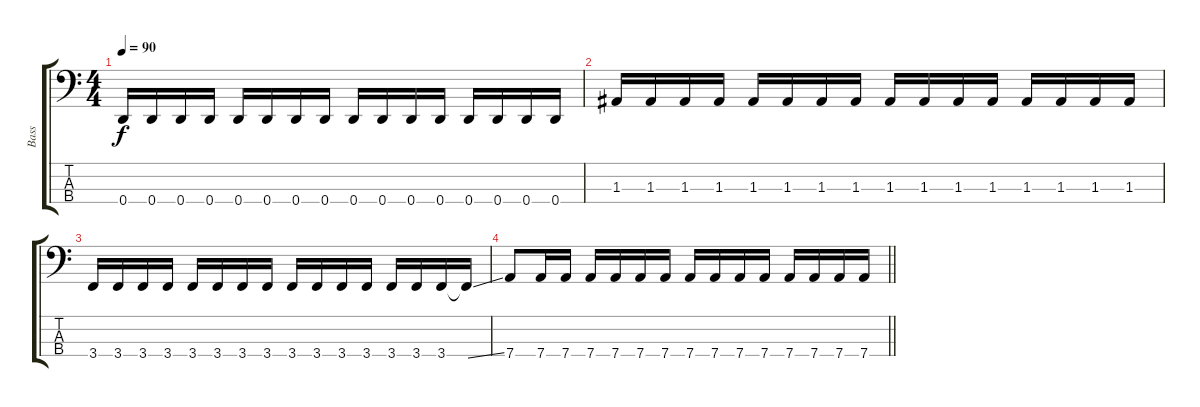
\track ("Bass" "Bass") {instrument electricbasspick}
\staff {score tabs}
\tuning (G2 D2 A1 D1) {hide}
\ts (4 4)
\tempo 90
\clef f4
\ks c
0.4.16{dy f} 0.4.16 0.4.16 0.4.16 0.4.16 0.4.16 0.4.16 0.4.16 0.4.16 0.4.16 0.4.16 0.4.16 0.4.16 0.4.16 0.4.16 0.4.16 |
1.3.16 1.3.16 1.3.16 1.3.16 1.3.16 1.3.16 1.3.16 1.3.16 1.3.16 1.3.16 1.3.16 1.3.16 1.3.16 1.3.16 1.3.16 1.3.16 |
3.4.16 3.4.16 3.4.16 3.4.16 3.4.16 3.4.16 3.4.16 3.4.16 3.4.16 3.4.16 3.4.16 3.4.16 3.4.16 3.4.16 3.4.16 3.4{ss t}.16 |
\barLineRight lightlight
7.4.8 7.4.16 7.4.16 7.4.16 7.4.16 7.4.16 7.4.16 7.4.16 7.4.16 7.4.16 7.4.16 7.4.16 7.4.16 7.4.16 7.4.16
